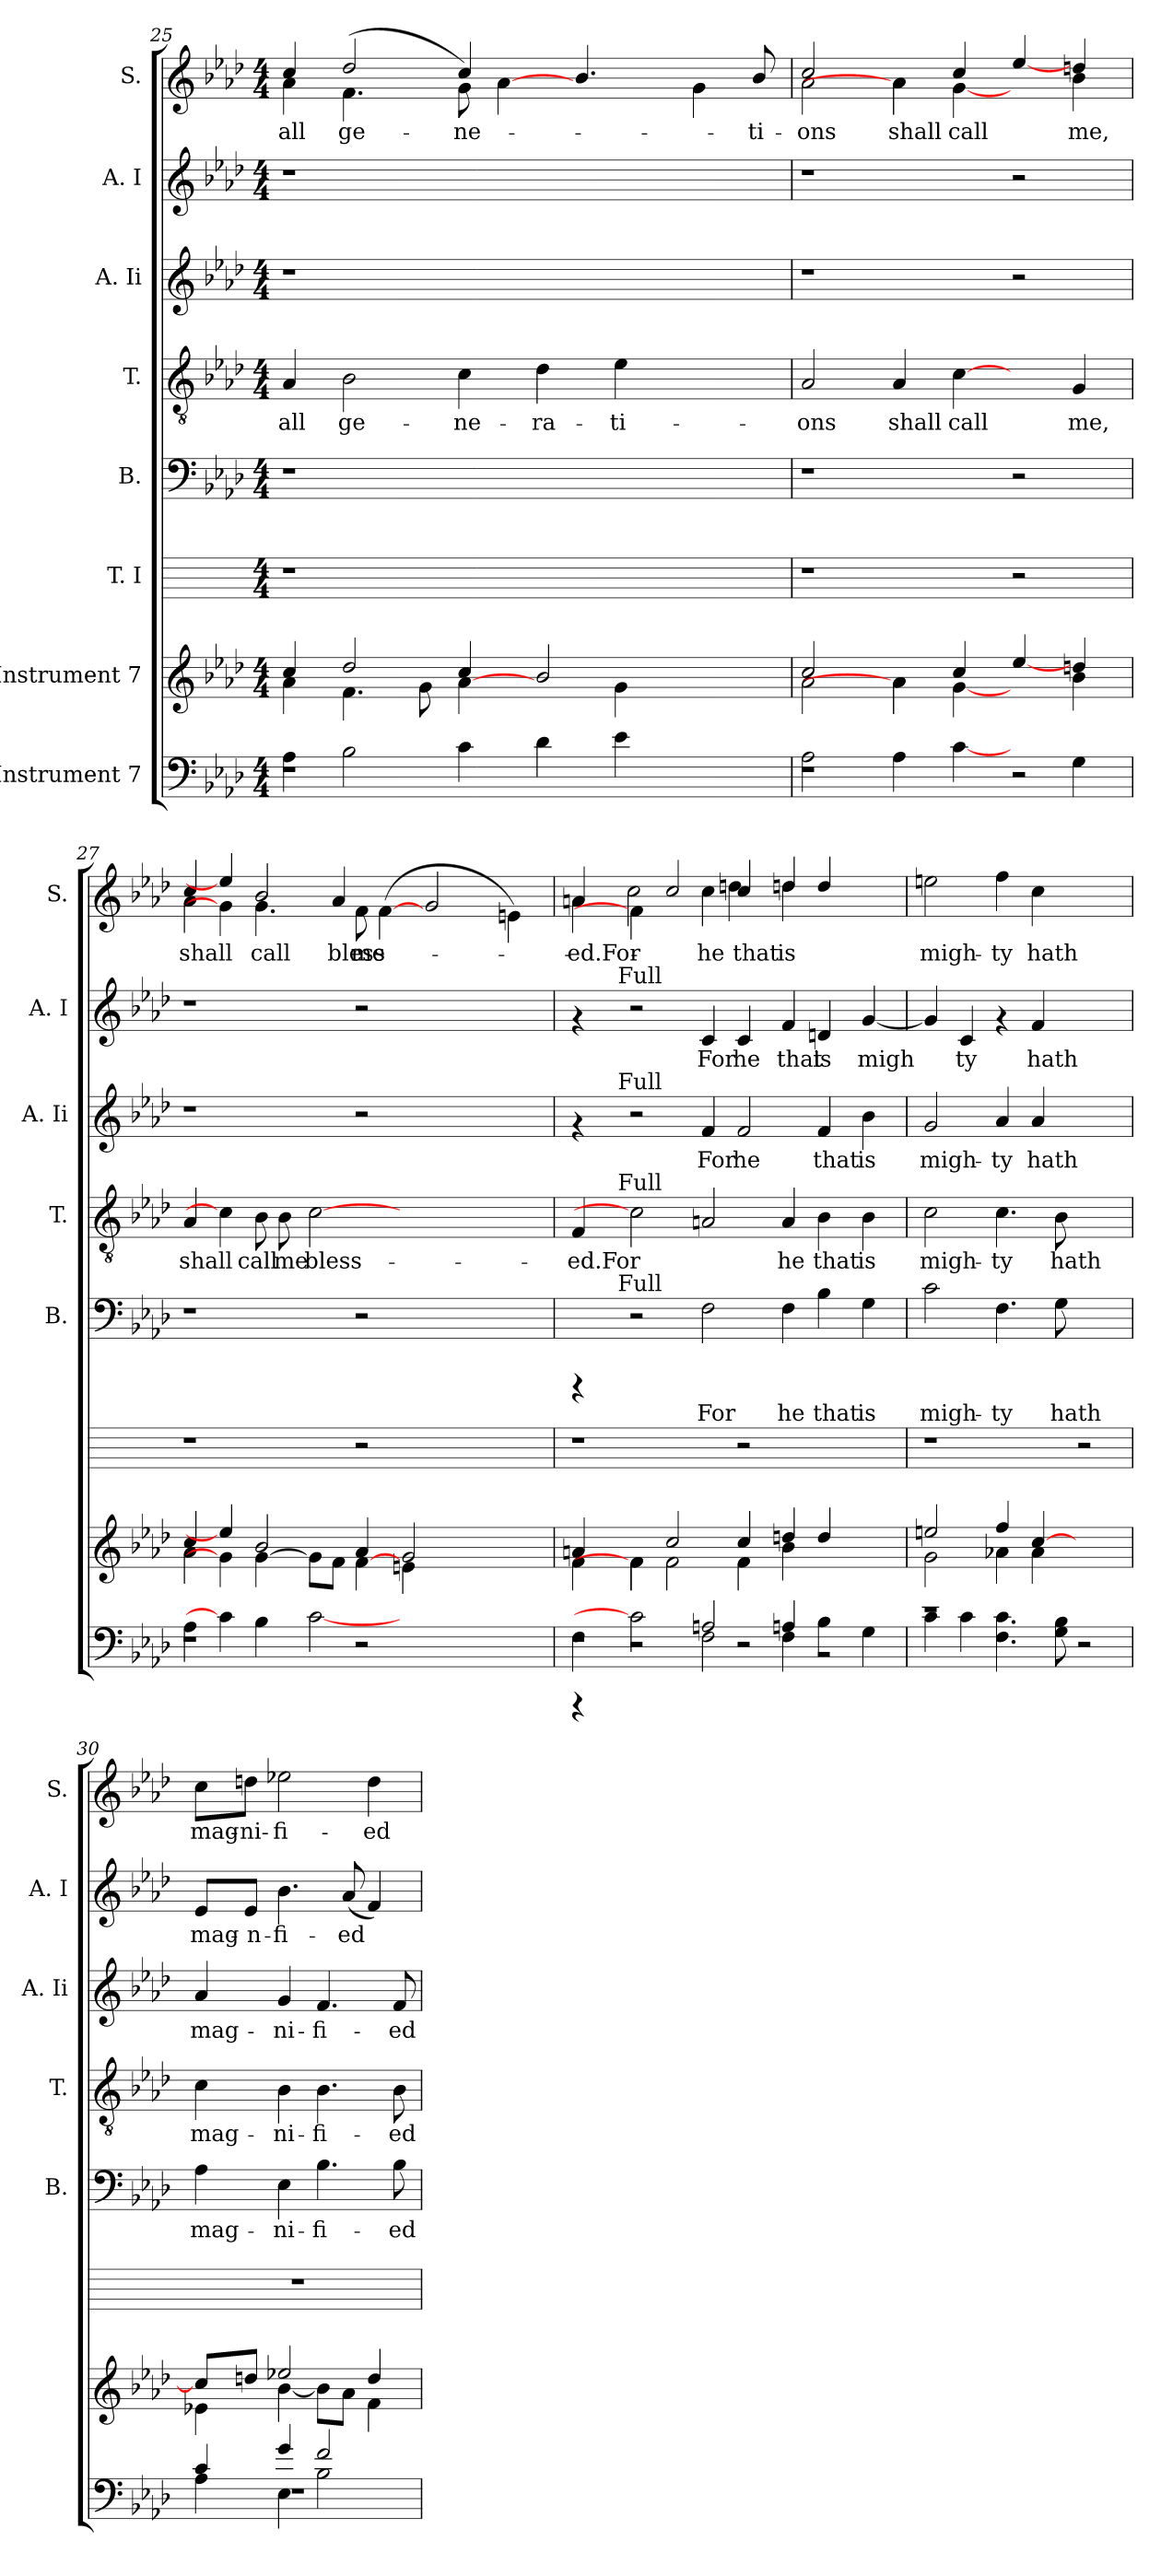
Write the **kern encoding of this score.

**kern	**kern	**kern	**kern	**text	**kern	**text	**kern	**text	**kern	**text	**kern	**text
*part8	*part7	*part6	*part5	*part5	*part4	*part4	*part3	*part3	*part2	*part2	*part1	*part1
*staff8	*staff7	*staff6	*staff5	*staff5	*staff4	*staff4	*staff3	*staff3	*staff2	*staff2	*staff1	*staff1
*I"Instrument 7	*I"Instrument 7	*I"T. I	*I"B.	*	*I"T.	*	*I"A. Ii	*	*I"A. I	*	*I"S.	*
*	*	*	*I'B.	*	*I'T.	*	*I'A. Ii	*	*I'A. I	*	*I'S.	*
!!LO:PB:g=z
*clefF4	*clefG2	*	*clefF4	*	*clefGv2	*	*clefG2	*	*clefG2	*	*clefG2	*
*k[b-e-a-d-]	*k[b-e-a-d-]	*k[]	*k[b-e-a-d-]	*	*k[b-e-a-d-]	*	*k[b-e-a-d-]	*	*k[b-e-a-d-]	*	*k[b-e-a-d-]	*
*A-:	*A-:	*C:	*A-:	*	*A-:	*	*A-:	*	*A-:	*	*A-:	*
*M4/4	*M4/4	*M4/4	*M4/4	*	*M4/4	*	*M4/4	*	*M4/4	*	*M4/4	*
=25	=25	=25	=25	=25	=25	=25	=25	=25	=25	=25	=25	=25
*^	*^	*	*	*	*	*	*	*	*	*	*	*
*	*^	*	*	*	*	*	*	*	*	*	*	*	*	*
!	!	!	!	!	!	!	!	!	!LO:LY:b:cj	!	!	!	!	!	!LO:LY:b
*	*	*	*	*	*	*	*	*	*	*	*	*	*	*^	*
1r	4A-\	1r	4a-\	4cc/	1r	1r	.	4A-/	all	1r	.	1r	.	4cc/	4a-\	all
!	!	!	!	!	!	!	!	!	!LO:LY:b:cj	!	!	!	!	!	!	!LO:LY:b
.	2B-\	.	4.f\	2dd-/	.	.	.	2B-\	ge-	.	.	.	.	2dd-/	(<4.f\	ge-
.	.	.	8g\	.	.	.	.	.	.	.	.	.	.	.	8ryy	.
!	!	!	!	!	!	!	!	!	!LO:LY:b:cj	!	!	!	!	!	!	!LO:LY:b
!	!	!	!	!	!	!	!	!	!	!	!	!	!	!	!	!LO:LY:b
.	4c\	.	[4a-\	4cc/	.	.	.	4c\	-ne-	.	.	.	.	8g\)	4cc/	-ne-
.	.	.	.	.	.	.	.	.	.	.	.	.	.	[4a-\	.	.
!	!	!	!	!	!	!	!	!	!LO:LY:b:cj	!	!	!	!	!	!	!
4.ryy	4d-\	4.ryy	4ryy	2b-/	2..ryy	2..ryy	.	4d-\	-ra-	2..ryy	.	2..ryy	.	.	2..ryy	.
.	.	.	.	.	.	.	.	.	.	.	.	.	.	4.b-/	.	.
!	!	!	!	!	!	!	!	!	!LO:LY:b:cj	!	!	!	!	!	!	!
.	4e-\	.	4g\	.	.	.	.	4e-\	-ti-	.	.	.	.	.	.	.
2ryy	.	2ryy	.	.	.	.	.	.	.	.	.	.	.	.	.	.
.	4.ryy	.	4.ryy	4.ryy	.	.	.	4.ryy	.	.	.	.	.	4g\	.	.
!	!	!	!	!	!	!	!	!	!	!	!	!	!	!	!	!LO:LY:b
.	.	.	.	.	.	.	.	.	.	.	.	.	.	8b-/	.	-ti-
=26	=26	=26	=26	=26	=26	=26	=26	=26	=26	=26	=26	=26	=26	=26	=26	=26
!	!	!	!	!	!	!	!	!	!LO:LY:b:cj	!	!	!	!	!	!	!LO:LY:b
1r	2A-\	1r	2cc/	2a-\	1r	1r	.	2A-/	-ons	1r	.	1r	.	2cc/	2a-\	-ons
!	!	!	!	!	!	!	!	!	!LO:LY:b:cj	!	!	!	!	!	!	!LO:LY:b
.	4A-\	.	4a-\]	4a-\	.	.	.	4A-/	shall	.	.	.	.	4a-\]	4a-\	shall
!	!	!	!	!	!	!	!	!	!LO:LY:b:cj	!	!	!	!	!	!	!LO:LY:b
.	[4c\	.	4cc/	[4g\	.	.	.	[4c\	call	.	.	.	.	4cc/	[4g\	call
2r	4ryy	2r	[4ee-/	4ryy	2r	2r	.	4ryy	.	2r	.	2r	.	[4ee-/	4ryy	.
!	!	!	!	!	!	!	!	!	!LO:LY:b:cj	!	!	!	!	!	!	!LO:LY:b
.	4G\	.	4ddn/	4b-\	.	.	.	4G/	me,	.	.	.	.	4ddn/	4b-\	me,
=27	=27	=27	=27	=27	=27	=27	=27	=27	=27	=27	=27	=27	=27	=27	=27	=27
!	!	!	!	!	!	!	!	!	!LO:LY:b:cj	!	!	!	!	!	!	!LO:LY:b
1r	4A-\	1r	4a-\	4cc/	1r	1r	.	4A-/	shall	1r	.	1r	.	4cc/	4a-\	shall
.	4c\]	.	4ee-/]	4g\]	.	.	.	4c\]	.	.	.	.	.	4ee-/]	4g\]	.
!	!	!	!	!	!	!	!	!	!LO:LY:b:cj	!	!	!	!	!	!	!LO:LY:b
.	4B-\	.	[<4g\	2b-/	.	.	.	8B-\	call	.	.	.	.	2b-/	4.g\	call
!	!	!	!	!	!	!	!	!	!LO:LY:b:cj	!	!	!	!	!	!	!
.	.	.	.	.	.	.	.	8B-\	me	.	.	.	.	.	.	.
!	!	!	!	!	!	!	!	!	!LO:LY:b:cj	!	!	!	!	!	!	!
.	[2c	.	8g\L]	.	.	.	.	[2c	bless-	.	.	.	.	.	.	.
!	!	!	!	!	!	!	!	!	!	!	!	!	!	!	!	!LO:LY:b
.	.	.	8f\J	.	.	.	.	.	.	.	.	.	.	.	4a-/	bless-
!	!	!	!	!	!	!	!	!	!	!	!	!	!	!	!	!LO:LY:b
2r	.	2r	[4f\	4a-/	2r	2r	.	.	.	2r	.	2r	.	8f\	.	me
.	.	.	.	.	.	.	.	.	.	.	.	.	.	(<[4f\	1ryy	.
.	2ryy	.	4en\	2g/	.	.	.	2..ryy	.	.	.	.	.	.	.	.
.	.	.	.	.	.	.	.	.	.	.	.	.	.	2g/	.	.
2ryy	.	2ryy	4.ryy	.	2ryy	2ryy	.	.	.	2ryy	.	2ryy	.	.	.	.
.	8ryy	.	.	4.ryy	.	.	.	.	.	.	.	.	.	.	.	.
!	!	!	!	!	!	!	!	!	!	!	!	!	!	!	!	!LO:LY:b
.	4ryy	.	4ryy	.	.	.	.	.	.	.	.	.	.	4en\)	.	--
8ryy	.	8ryy	.	.	8ryy	8ryy	.	.	.	8ryy	.	8ryy	.	.	.	.
=28	=28	=28	=28	=28	=28	=28	=28	=28	=28	=28	=28	=28	=28	=28	=28	=28
!	!	!	!	!	!	!	!	!	!LO:LY:b:cj	!	!	!	!	!	!	!LO:LY:b
*	*	*	*	*	*	*^	*	*^	*	*^	*	*^	*	*	*	*
1r	4F\	4rEEE	4an/	4f\	1r	4rCCC	8ryy	.	4F/	8ryy	-ed.For	4rf	8ryy	.	4rf	8ryy	.	4an/	4a\	-ed.For
.	.	.	.	.	.	.	16ryy	.	.	16ryy	.	.	16ryy	.	.	16ryy	.	.	.	.
.	.	.	.	.	.	.	64ryy	.	.	64ryy	.	.	64ryy	.	.	64ryy	.	.	.	.
!	!	!	!	!	!	!	!	!	!	!	!	!	!	!	!	!LO:TX:a:t=Full	!	!	!	!
!	!	!	!	!	!	!	!	!	!	!	!	!	!LO:TX:a:t=Full	!	!	!	!	!	!	!
!	!	!	!	!	!	!	!	!	!	!LO:TX:a:t=Full	!	!	!	!	!	!	!	!	!	!
!	!	!	!	!	!	!	!LO:TX:a:t=Full	!	!	!	!	!	!	!	!	!	!	!	!	!
.	.	.	.	.	.	.	1ryy	.	.	1ryy	.	.	1ryy	.	.	1ryy	.	.	.	.
!	!	!	!	!	!	!	!	!	!	!	!	!	!	!	!	!	!	!	!	!LO:LY:b
.	2c]	2r	4f\]	4f\	.	2r	.	.	2c]	.	.	2r	.	.	2r	.	.	4f\]	2cc\	.
.	.	.	2cc/	2f\	.	.	.	.	.	.	.	.	.	.	.	.	.	2cc/	.	.
!	!	!	!	!	!	!	!	!LO:LY:b	!	!	!LO:LY:b:cj	!	!	!LO:LY:b	!	!	!LO:LY:b:cj	!	!	!LO:LY:b
.	2An/	2F\	.	.	.	2F\	.	For	2An/	.	.	4f/	.	For	4c/	.	For	.	4cc\	he
!	!	!	!	!	!	!	!	!	!	!	!	!	!	!LO:LY:b	!	!	!LO:LY:b:cj	!	!	!LO:LY:b
2r	.	.	4cc/	4f\	2r	.	.	.	.	.	.	2f/	.	he	4c/	.	he	4cc/	4dd\	that
.	.	.	.	.	.	.	2ryy	.	.	2ryy	.	.	2ryy	.	.	2ryy	.	.	.	.
!	!	!	!	!	!	!	!	!LO:LY:b	!	!	!LO:LY:b:cj	!	!	!	!	!	!LO:LY:b:cj	!	!	!LO:LY:b
.	4F\	4An/	4ddn/	4b-\	.	4F\	.	he	4A/	.	he	.	.	.	4f/	.	that	4ddn/	4dd\	is
!	!	!	!	!	!	!	!	!LO:LY:b	!	!	!LO:LY:b:cj	!	!	!LO:LY:b	!	!	!LO:LY:b:cj	!	!	!
2ryy	4B-\	2r	4dd/	4ryy	2ryy	4B-\	.	that	4B-\	.	that	4f/	.	that	4dn/	.	is	4dd/	4ryy	.
.	.	.	.	.	.	.	4ryy	.	.	4ryy	.	.	4ryy	.	.	4ryy	.	.	.	.
!	!	!	!	!	!	!	!	!LO:LY:b	!	!	!LO:LY:b:cj	!	!	!LO:LY:b	!	!	!LO:LY:b:cj	!	!	!
.	4G\	.	4ryy	4ryy	.	4G\	.	is	4B-\	.	is	4b-\	.	is	[<4g/	.	migh	4ryy	4ryy	.
.	.	.	.	.	.	.	32.ryy	.	.	32.ryy	.	.	32.ryy	.	.	32.ryy	.	.	.	.
!!LO:PB:g=z
=29	=29	=29	=29	=29	=29	=29	=29	=29	=29	=29	=29	=29	=29	=29	=29	=29	=29	=29	=29	=29
!	!	!	!	!	!	!	!	!LO:LY:b	!	!	!LO:LY:b:cj	!	!	!LO:LY:b	!	!	!LO:LY:b:cj	!	!	!LO:LY:b
*	*	*	*	*	*	*v	*v	*	*	*	*	*v	*v	*	*v	*v	*	*v	*v	*
*	*v	*v	*	*	*	*	*	*v	*v	*	*	*	*	*	*	*
1r	4c\	2een/	2g\	1r	2c\	migh-	2c\	migh-	2g/	migh-	4g/]	.	2een\	migh-
!	!	!	!	!	!	!	!	!	!	!	!	!LO:LY:b:cj	!	!
.	4c\	.	.	.	.	.	.	.	.	.	4c/	ty	.	.
!	!	!	!	!	!	!LO:LY:b	!	!LO:LY:b:cj	!	!LO:LY:b	!	!	!	!LO:LY:b
.	4.c\ 4.F\	4ff/	4a-X\	.	4.F\	-ty	4.c\	-ty	4a-/	-ty	4rf	.	4ff\	-ty
!	!	!	!	!	!	!	!	!	!	!LO:LY:b	!	!LO:LY:b:cj	!	!LO:LY:b
.	.	[>4cc/	4a-\	.	.	.	.	.	4a-/	hath	4f/	hath	4cc\	hath
!	!	!	!	!	!	!LO:LY:b	!	!LO:LY:b:cj	!	!	!	!	!	!
.	8G\ 8B-\	.	.	.	8G\	hath	8B-\	hath	.	.	.	.	.	.
2r	2ryy	2ryy	2ryy	2r	2ryy	.	2ryy	.	2ryy	.	2ryy	.	2ryy	.
=30	=30	=30	=30	=30	=30	=30	=30	=30	=30	=30	=30	=30	=30	=30
*	*^	*	*	*	*	*	*	*	*	*	*	*	*	*
!	!	!	!	!	!	!	!LO:LY:b	!	!LO:LY:b:cj	!	!LO:LY:b	!	!LO:LY:b:cj	!	!LO:LY:b
1r	4c/	4A-\	8cc/L]	4e-X\	1r	4A-\	mag-	4c\	mag-	4a-/	mag-	8e-/L	mag-	8cc\L	mag-
!	!	!	!	!	!	!	!	!	!	!	!	!	!LO:LY:b:cj	!	!LO:LY:b
.	.	.	8ddn/J	.	.	.	.	.	.	.	.	8e-/J	-n-	8ddn\J	-ni-
!	!	!	!	!	!	!	!LO:LY:b	!	!LO:LY:b:cj	!	!LO:LY:b	!	!LO:LY:b:cj	!	!LO:LY:b
.	4g/	4E-\	2ee-X/	[<4b-\	.	4E-\	-ni-	4B-\	-ni-	4g/	-ni-	4.b-\	-fi-	2ee-X\	-fi-
!	!	!	!	!	!	!	!LO:LY:b	!	!LO:LY:b:cj	!	!LO:LY:b	!	!	!	!
.	2f/	2B-\	.	8b-\L]	.	4.B-\	-fi-	4.B-\	-fi-	4.f/	-fi-	.	.	.	.
!	!	!	!	!	!	!	!	!	!	!	!	!	!LO:LY:b:cj	!	!
.	.	.	.	8a-\J	.	.	.	.	.	.	.	(<8a-/	-ed	.	.
!	!	!	!	!	!	!	!	!	!	!	!	!	!LO:LY:b:cj	!	!LO:LY:b
.	.	.	4dd/	4f\	.	.	.	.	.	.	.	4f/)	.	4dd\	-ed
!	!	!	!	!	!	!	!LO:LY:b	!	!LO:LY:b:cj	!	!LO:LY:b	!	!	!	!
.	.	.	.	.	.	8B-\	-ed	8B-\	-ed	8f/	-ed	.	.	.	.
*v	*v	*v	*	*	*	*	*	*	*	*	*	*	*	*	*
*	*v	*v	*	*	*	*	*	*	*	*	*	*	*
=	=	=	=	=	=	=	=	=	=	=	=	=
*-	*-	*-	*-	*-	*-	*-	*-	*-	*-	*-	*-	*-
